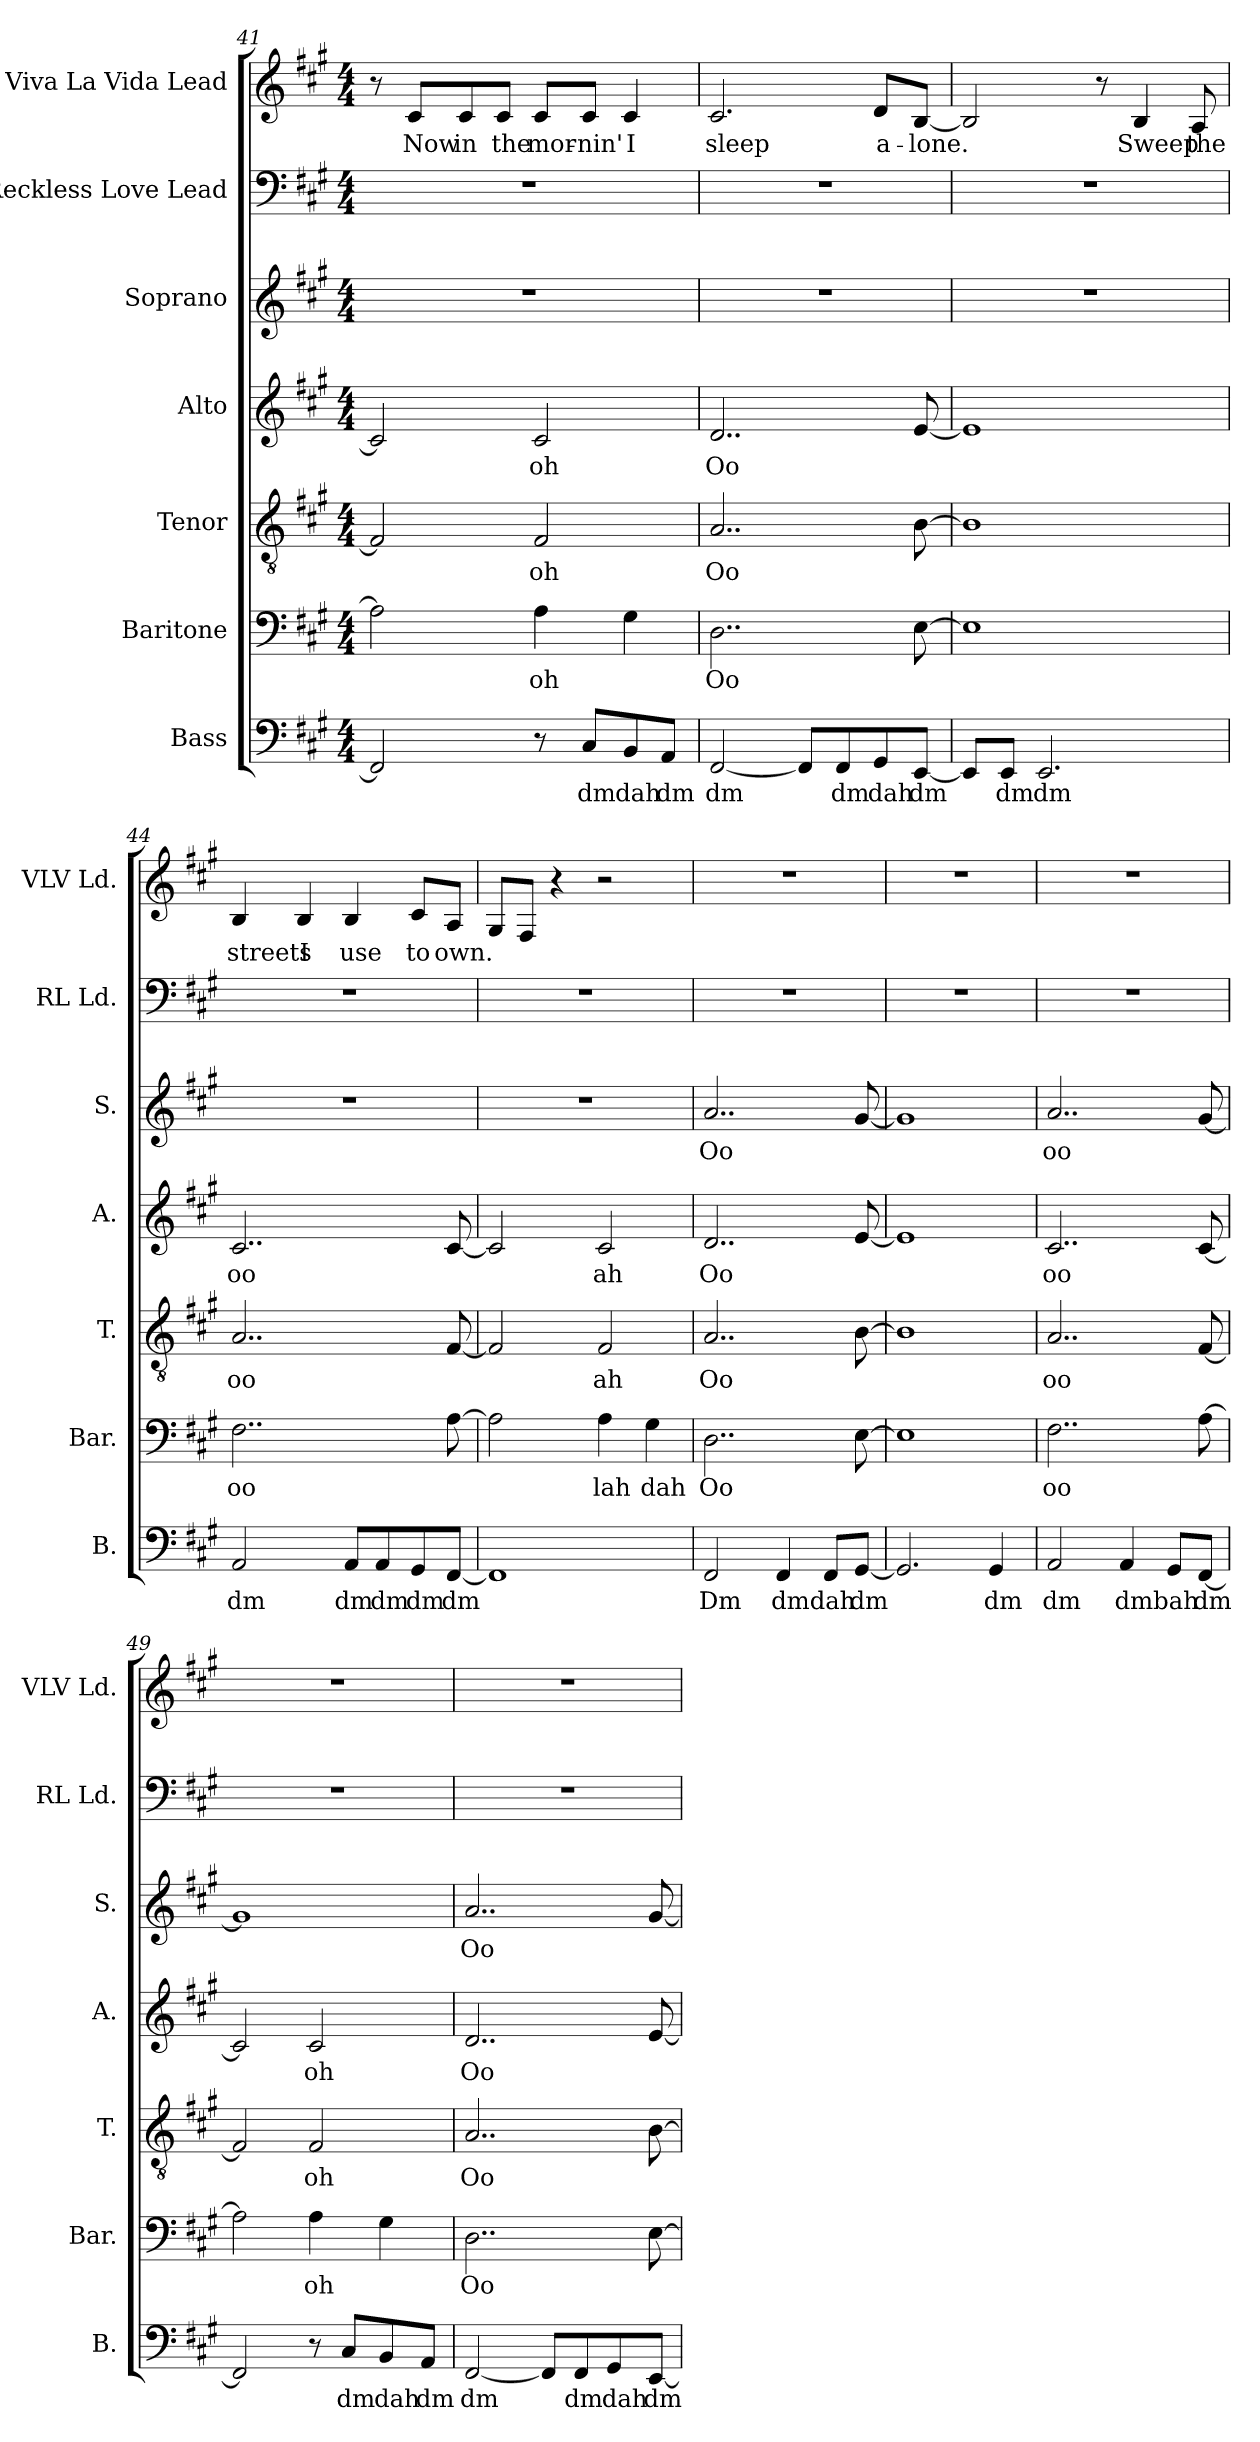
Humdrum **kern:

**kern	**text	**kern	**text	**kern	**text	**kern	**text	**kern	**text	**kern	**kern	**text
*part7	*part7	*part6	*part6	*part5	*part5	*part4	*part4	*part3	*part3	*part2	*part1	*part1
*staff7	*staff7	*staff6	*staff6	*staff5	*staff5	*staff4	*staff4	*staff3	*staff3	*staff2	*staff1	*staff1
*I"Bass	*	*I"Baritone	*	*I"Tenor	*	*I"Alto	*	*I"Soprano	*	*I"Reckless Love Lead	*I"Viva La Vida Lead	*
*I'B.	*	*I'Bar.	*	*I'T.	*	*I'A.	*	*I'S.	*	*I'RL Ld.	*I'VLV Ld.	*
*clefF4	*	*clefF4	*	*clefGv2	*	*clefG2	*	*clefG2	*	*clefF4	*clefG2	*
*k[f#c#g#]	*	*k[f#c#g#]	*	*k[f#c#g#]	*	*k[f#c#g#]	*	*k[f#c#g#]	*	*k[f#c#g#]	*k[f#c#g#]	*
*M4/4	*	*M4/4	*	*M4/4	*	*M4/4	*	*M4/4	*	*M4/4	*M4/4	*
=41	=41	=41	=41	=41	=41	=41	=41	=41	=41	=41	=41	=41
2FF#/]	.	2A\]	.	2F#/]	.	2c#/]	.	1r	.	1r	8r	.
.	.	.	.	.	.	.	.	.	.	.	8c#/L	Now
.	.	.	.	.	.	.	.	.	.	.	8c#/	in
.	.	.	.	.	.	.	.	.	.	.	8c#/J	the
8r	.	4A\	oh	2F#/	oh	2c#/	oh	.	.	.	8c#/L	mor-
8C#/L	dm	.	.	.	.	.	.	.	.	.	8c#/J	-nin'
8BB/	dah	4G#\	.	.	.	.	.	.	.	.	4c#/	I
8AA/J	dm	.	.	.	.	.	.	.	.	.	.	.
!!LO:LB:g=z
=42	=42	=42	=42	=42	=42	=42	=42	=42	=42	=42	=42	=42
[2FF#/	dm	2..D\	Oo	2..A/	Oo	2..d/	Oo	1r	.	1r	2.c#/	sleep
8FF#/L]	.	.	.	.	.	.	.	.	.	.	.	.
8FF#/	dm	.	.	.	.	.	.	.	.	.	.	.
8GG#/	dah	.	.	.	.	.	.	.	.	.	8d/L	a-
[8EE/J	dm	[8E\	.	[8B\	.	[8e/	.	.	.	.	[8B/J	-lone.
=43	=43	=43	=43	=43	=43	=43	=43	=43	=43	=43	=43	=43
8EE/L]	.	1E]	.	1B]	.	1e]	.	1r	.	1r	2B/]	.
8EE/J	dm	.	.	.	.	.	.	.	.	.	.	.
2.EE/	dm	.	.	.	.	.	.	.	.	.	.	.
.	.	.	.	.	.	.	.	.	.	.	8r	.
.	.	.	.	.	.	.	.	.	.	.	4B/	Sweep
.	.	.	.	.	.	.	.	.	.	.	8A/	the
=44	=44	=44	=44	=44	=44	=44	=44	=44	=44	=44	=44	=44
2AA/	dm	2..F#\	oo	2..A/	oo	2..c#/	oo	1r	.	1r	4B/	streets
.	.	.	.	.	.	.	.	.	.	.	4B/	I
8AA/L	dm	.	.	.	.	.	.	.	.	.	4B/	use
8AA/	dm	.	.	.	.	.	.	.	.	.	.	.
8GG#/	dm	.	.	.	.	.	.	.	.	.	8c#/L	to
[8FF#/J	dm	[8A\	.	[8F#/	.	[8c#/	.	.	.	.	8A/J	own.
=45	=45	=45	=45	=45	=45	=45	=45	=45	=45	=45	=45	=45
1FF#]	.	2A\]	.	2F#/]	.	2c#/]	.	1r	.	1r	8G#/L	.
.	.	.	.	.	.	.	.	.	.	.	8F#/J	.
.	.	.	.	.	.	.	.	.	.	.	4r	.
.	.	4A\	lah	2F#/	ah	2c#/	ah	.	.	.	2r	.
.	.	4G#\	dah	.	.	.	.	.	.	.	.	.
=46	=46	=46	=46	=46	=46	=46	=46	=46	=46	=46	=46	=46
2FF#/	Dm	2..D\	Oo	2..A/	Oo	2..d/	Oo	2..a/	Oo	1r	1r	.
4FF#/	dm	.	.	.	.	.	.	.	.	.	.	.
8FF#/L	dah	.	.	.	.	.	.	.	.	.	.	.
[8GG#/J	dm	[8E\	.	[8B\	.	[8e/	.	[8g#/	.	.	.	.
=47	=47	=47	=47	=47	=47	=47	=47	=47	=47	=47	=47	=47
2.GG#/]	.	1E]	.	1B]	.	1e]	.	1g#]	.	1r	1r	.
4GG#/	dm	.	.	.	.	.	.	.	.	.	.	.
!!LO:PB:g=z
=48	=48	=48	=48	=48	=48	=48	=48	=48	=48	=48	=48	=48
2AA/	dm	2..F#\	oo	2..A/	oo	2..c#/	oo	2..a/	oo	1r	1r	.
4AA/	dm	.	.	.	.	.	.	.	.	.	.	.
8GG#/L	bah	.	.	.	.	.	.	.	.	.	.	.
[8FF#/J	dm	[8A\	.	[8F#/	.	[8c#/	.	[8g#/	.	.	.	.
=49	=49	=49	=49	=49	=49	=49	=49	=49	=49	=49	=49	=49
2FF#/]	.	2A\]	.	2F#/]	.	2c#/]	.	1g#]	.	1r	1r	.
8r	.	4A\	oh	2F#/	oh	2c#/	oh	.	.	.	.	.
8C#/L	dm	.	.	.	.	.	.	.	.	.	.	.
8BB/	dah	4G#\	.	.	.	.	.	.	.	.	.	.
8AA/J	dm	.	.	.	.	.	.	.	.	.	.	.
=50	=50	=50	=50	=50	=50	=50	=50	=50	=50	=50	=50	=50
[2FF#/	dm	2..D\	Oo	2..A/	Oo	2..d/	Oo	2..a/	Oo	1r	1r	.
8FF#/L]	.	.	.	.	.	.	.	.	.	.	.	.
8FF#/	dm	.	.	.	.	.	.	.	.	.	.	.
8GG#/	dah	.	.	.	.	.	.	.	.	.	.	.
[8EE/J	dm	[8E\	.	[8B\	.	[8e/	.	[8g#/	.	.	.	.
=	=	=	=	=	=	=	=	=	=	=	=	=
*-	*-	*-	*-	*-	*-	*-	*-	*-	*-	*-	*-	*-
